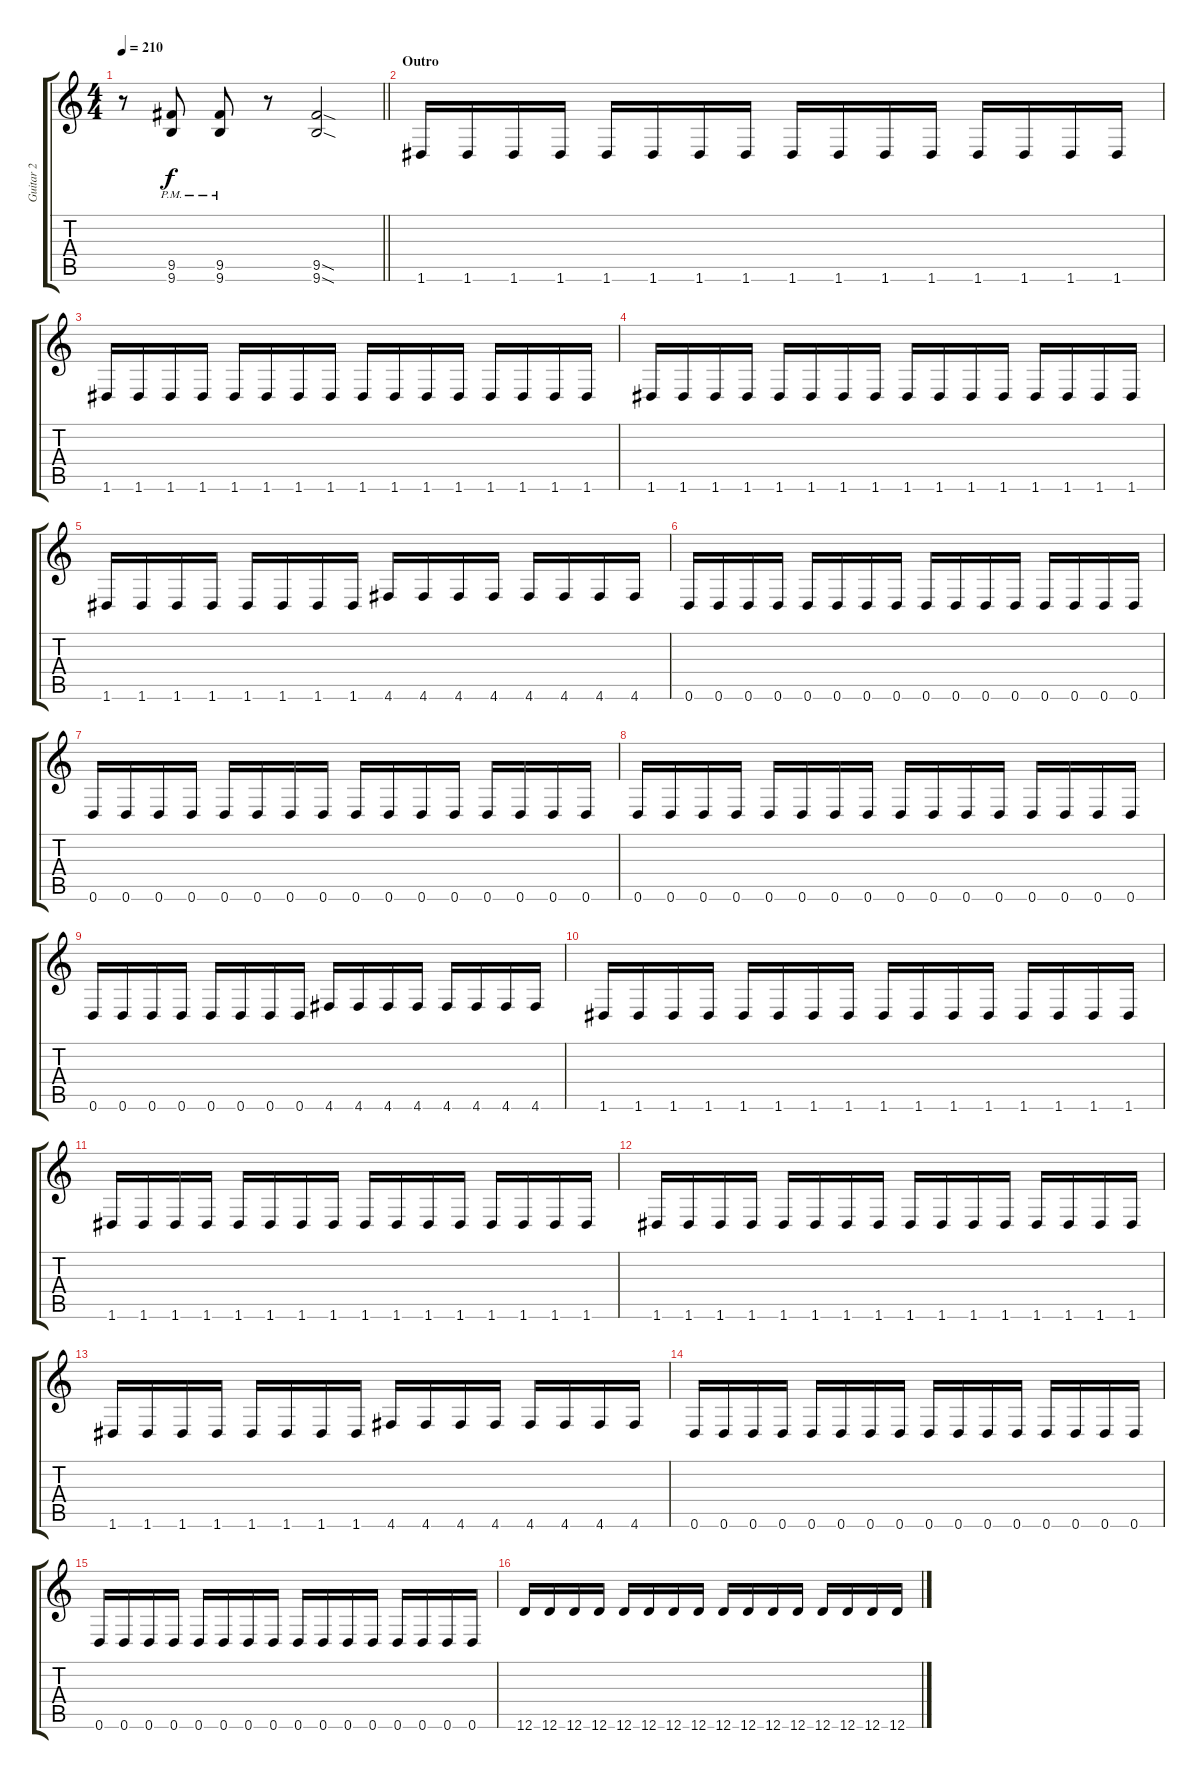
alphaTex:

\track ("Guitar 2" "Guitar 2") {instrument distortionguitar}
\staff {score tabs}
\tuning (E4 B3 G3 D3 A2 D2) {hide}
\ts (4 4)
\tempo 210
\clef g2
\barLineRight lightlight
\ks c
r.8{dy f} (9.5{pm} 9.6{pm}).8 (9.5{pm} 9.6{pm}).8 r.8 (9.5{sod} 9.6{sod}).2 |
\section ("" "Outro")
1.6.16 1.6.16 1.6.16 1.6.16 1.6.16 1.6.16 1.6.16 1.6.16 1.6.16 1.6.16 1.6.16 1.6.16 1.6.16 1.6.16 1.6.16 1.6.16 |
1.6.16 1.6.16 1.6.16 1.6.16 1.6.16 1.6.16 1.6.16 1.6.16 1.6.16 1.6.16 1.6.16 1.6.16 1.6.16 1.6.16 1.6.16 1.6.16 |
1.6.16 1.6.16 1.6.16 1.6.16 1.6.16 1.6.16 1.6.16 1.6.16 1.6.16 1.6.16 1.6.16 1.6.16 1.6.16 1.6.16 1.6.16 1.6.16 |
1.6.16 1.6.16 1.6.16 1.6.16 1.6.16 1.6.16 1.6.16 1.6.16 4.6.16 4.6.16 4.6.16 4.6.16 4.6.16 4.6.16 4.6.16 4.6.16 |
0.6.16 0.6.16 0.6.16 0.6.16 0.6.16 0.6.16 0.6.16 0.6.16 0.6.16 0.6.16 0.6.16 0.6.16 0.6.16 0.6.16 0.6.16 0.6.16 |
0.6.16 0.6.16 0.6.16 0.6.16 0.6.16 0.6.16 0.6.16 0.6.16 0.6.16 0.6.16 0.6.16 0.6.16 0.6.16 0.6.16 0.6.16 0.6.16 |
0.6.16 0.6.16 0.6.16 0.6.16 0.6.16 0.6.16 0.6.16 0.6.16 0.6.16 0.6.16 0.6.16 0.6.16 0.6.16 0.6.16 0.6.16 0.6.16 |
0.6.16 0.6.16 0.6.16 0.6.16 0.6.16 0.6.16 0.6.16 0.6.16 4.6.16 4.6.16 4.6.16 4.6.16 4.6.16 4.6.16 4.6.16 4.6.16 |
1.6.16 1.6.16 1.6.16 1.6.16 1.6.16 1.6.16 1.6.16 1.6.16 1.6.16 1.6.16 1.6.16 1.6.16 1.6.16 1.6.16 1.6.16 1.6.16 |
1.6.16 1.6.16 1.6.16 1.6.16 1.6.16 1.6.16 1.6.16 1.6.16 1.6.16 1.6.16 1.6.16 1.6.16 1.6.16 1.6.16 1.6.16 1.6.16 |
1.6.16 1.6.16 1.6.16 1.6.16 1.6.16 1.6.16 1.6.16 1.6.16 1.6.16 1.6.16 1.6.16 1.6.16 1.6.16 1.6.16 1.6.16 1.6.16 |
1.6.16 1.6.16 1.6.16 1.6.16 1.6.16 1.6.16 1.6.16 1.6.16 4.6.16 4.6.16 4.6.16 4.6.16 4.6.16 4.6.16 4.6.16 4.6.16 |
0.6.16 0.6.16 0.6.16 0.6.16 0.6.16 0.6.16 0.6.16 0.6.16 0.6.16 0.6.16 0.6.16 0.6.16 0.6.16 0.6.16 0.6.16 0.6.16 |
0.6.16 0.6.16 0.6.16 0.6.16 0.6.16 0.6.16 0.6.16 0.6.16 0.6.16 0.6.16 0.6.16 0.6.16 0.6.16 0.6.16 0.6.16 0.6.16 |
12.6.16 12.6.16 12.6.16 12.6.16 12.6.16 12.6.16 12.6.16 12.6.16 12.6.16 12.6.16 12.6.16 12.6.16 12.6.16 12.6.16 12.6.16 12.6.16
